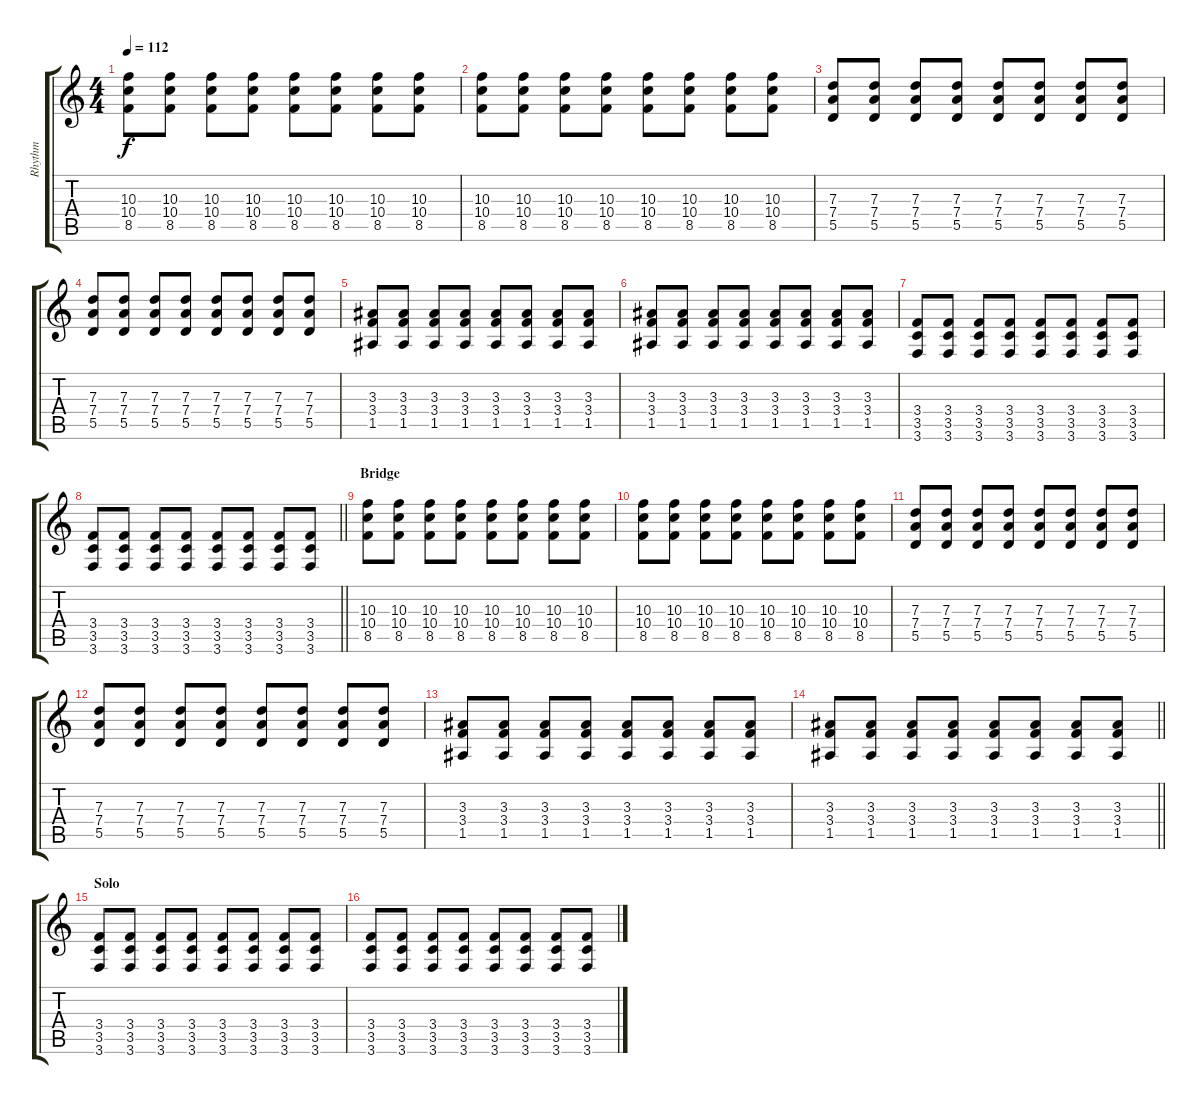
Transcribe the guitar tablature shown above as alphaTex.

\track ("Rhythm" "Rhythm") {instrument distortionguitar}
\staff {score tabs}
\tuning (E4 B3 G3 D3 A2 D2) {hide}
\ts (4 4)
\tempo 112
\clef g2
\ks c
(10.3 10.4 8.5).8{dy f} (10.3 10.4 8.5).8 (10.3 10.4 8.5).8 (10.3 10.4 8.5).8 (10.3 10.4 8.5).8 (10.3 10.4 8.5).8 (10.3 10.4 8.5).8 (10.3 10.4 8.5).8 |
(10.3 10.4 8.5).8 (10.3 10.4 8.5).8 (10.3 10.4 8.5).8 (10.3 10.4 8.5).8 (10.3 10.4 8.5).8 (10.3 10.4 8.5).8 (10.3 10.4 8.5).8 (10.3 10.4 8.5).8 |
(7.3 7.4 5.5).8 (7.3 7.4 5.5).8 (7.3 7.4 5.5).8 (7.3 7.4 5.5).8 (7.3 7.4 5.5).8 (7.3 7.4 5.5).8 (7.3 7.4 5.5).8 (7.3 7.4 5.5).8 |
(7.3 7.4 5.5).8 (7.3 7.4 5.5).8 (7.3 7.4 5.5).8 (7.3 7.4 5.5).8 (7.3 7.4 5.5).8 (7.3 7.4 5.5).8 (7.3 7.4 5.5).8 (7.3 7.4 5.5).8 |
(3.3 3.4 1.5).8 (3.3 3.4 1.5).8 (3.3 3.4 1.5).8 (3.3 3.4 1.5).8 (3.3 3.4 1.5).8 (3.3 3.4 1.5).8 (3.3 3.4 1.5).8 (3.3 3.4 1.5).8 |
(3.3 3.4 1.5).8 (3.3 3.4 1.5).8 (3.3 3.4 1.5).8 (3.3 3.4 1.5).8 (3.3 3.4 1.5).8 (3.3 3.4 1.5).8 (3.3 3.4 1.5).8 (3.3 3.4 1.5).8 |
(3.4 3.5 3.6).8 (3.4 3.5 3.6).8 (3.4 3.5 3.6).8 (3.4 3.5 3.6).8 (3.4 3.5 3.6).8 (3.4 3.5 3.6).8 (3.4 3.5 3.6).8 (3.4 3.5 3.6).8 |
\barLineRight lightlight
(3.4 3.5 3.6).8 (3.4 3.5 3.6).8 (3.4 3.5 3.6).8 (3.4 3.5 3.6).8 (3.4 3.5 3.6).8 (3.4 3.5 3.6).8 (3.4 3.5 3.6).8 (3.4 3.5 3.6).8 |
\section ("" "Bridge")
(10.3 10.4 8.5).8 (10.3 10.4 8.5).8 (10.3 10.4 8.5).8 (10.3 10.4 8.5).8 (10.3 10.4 8.5).8 (10.3 10.4 8.5).8 (10.3 10.4 8.5).8 (10.3 10.4 8.5).8 |
(10.3 10.4 8.5).8 (10.3 10.4 8.5).8 (10.3 10.4 8.5).8 (10.3 10.4 8.5).8 (10.3 10.4 8.5).8 (10.3 10.4 8.5).8 (10.3 10.4 8.5).8 (10.3 10.4 8.5).8 |
(7.3 7.4 5.5).8 (7.3 7.4 5.5).8 (7.3 7.4 5.5).8 (7.3 7.4 5.5).8 (7.3 7.4 5.5).8 (7.3 7.4 5.5).8 (7.3 7.4 5.5).8 (7.3 7.4 5.5).8 |
(7.3 7.4 5.5).8 (7.3 7.4 5.5).8 (7.3 7.4 5.5).8 (7.3 7.4 5.5).8 (7.3 7.4 5.5).8 (7.3 7.4 5.5).8 (7.3 7.4 5.5).8 (7.3 7.4 5.5).8 |
(3.3 3.4 1.5).8 (3.3 3.4 1.5).8 (3.3 3.4 1.5).8 (3.3 3.4 1.5).8 (3.3 3.4 1.5).8 (3.3 3.4 1.5).8 (3.3 3.4 1.5).8 (3.3 3.4 1.5).8 |
\barLineRight lightlight
(3.3 3.4 1.5).8 (3.3 3.4 1.5).8 (3.3 3.4 1.5).8 (3.3 3.4 1.5).8 (3.3 3.4 1.5).8 (3.3 3.4 1.5).8 (3.3 3.4 1.5).8 (3.3 3.4 1.5).8 |
\section ("" "Solo")
(3.4 3.5 3.6).8 (3.4 3.5 3.6).8 (3.4 3.5 3.6).8 (3.4 3.5 3.6).8 (3.4 3.5 3.6).8 (3.4 3.5 3.6).8 (3.4 3.5 3.6).8 (3.4 3.5 3.6).8 |
(3.4 3.5 3.6).8 (3.4 3.5 3.6).8 (3.4 3.5 3.6).8 (3.4 3.5 3.6).8 (3.4 3.5 3.6).8 (3.4 3.5 3.6).8 (3.4 3.5 3.6).8 (3.4 3.5 3.6).8
